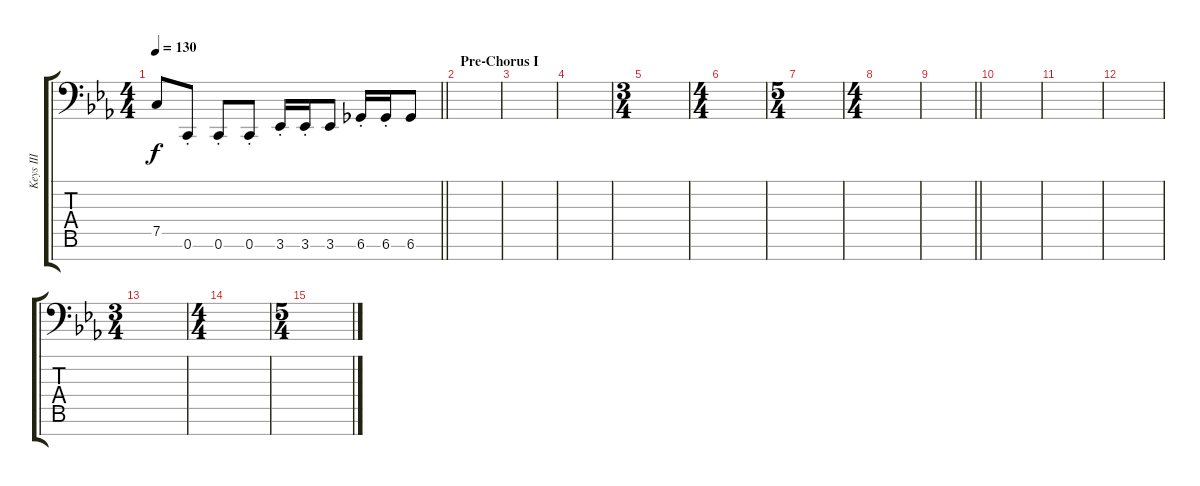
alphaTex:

\track ("Keys III" "Keys III") {instrument stringensemble1}
\staff {score tabs}
\tuning (C4 G3 Eb3 Bb2 F2 C2 G1) {hide}
\ts (4 4)
\tempo 130
\clef f4
\barLineRight lightlight
\ks cminor
7.5.8{dy f} 0.6{st}.8 0.6{st}.8 0.6{st}.8 3.6{st}.16 3.6{st}.16 3.6.8 6.6{st}.16 6.6{st}.16 6.6.8 |
\section ("" "Pre-Chorus I")
|
|
|
\ts (3 4)
|
\ts (4 4)
|
\ts (5 4)
|
\ts (4 4)
|
\barLineRight lightlight
|
|
|
|
\ts (3 4)
|
\ts (4 4)
|
\ts (5 4)
